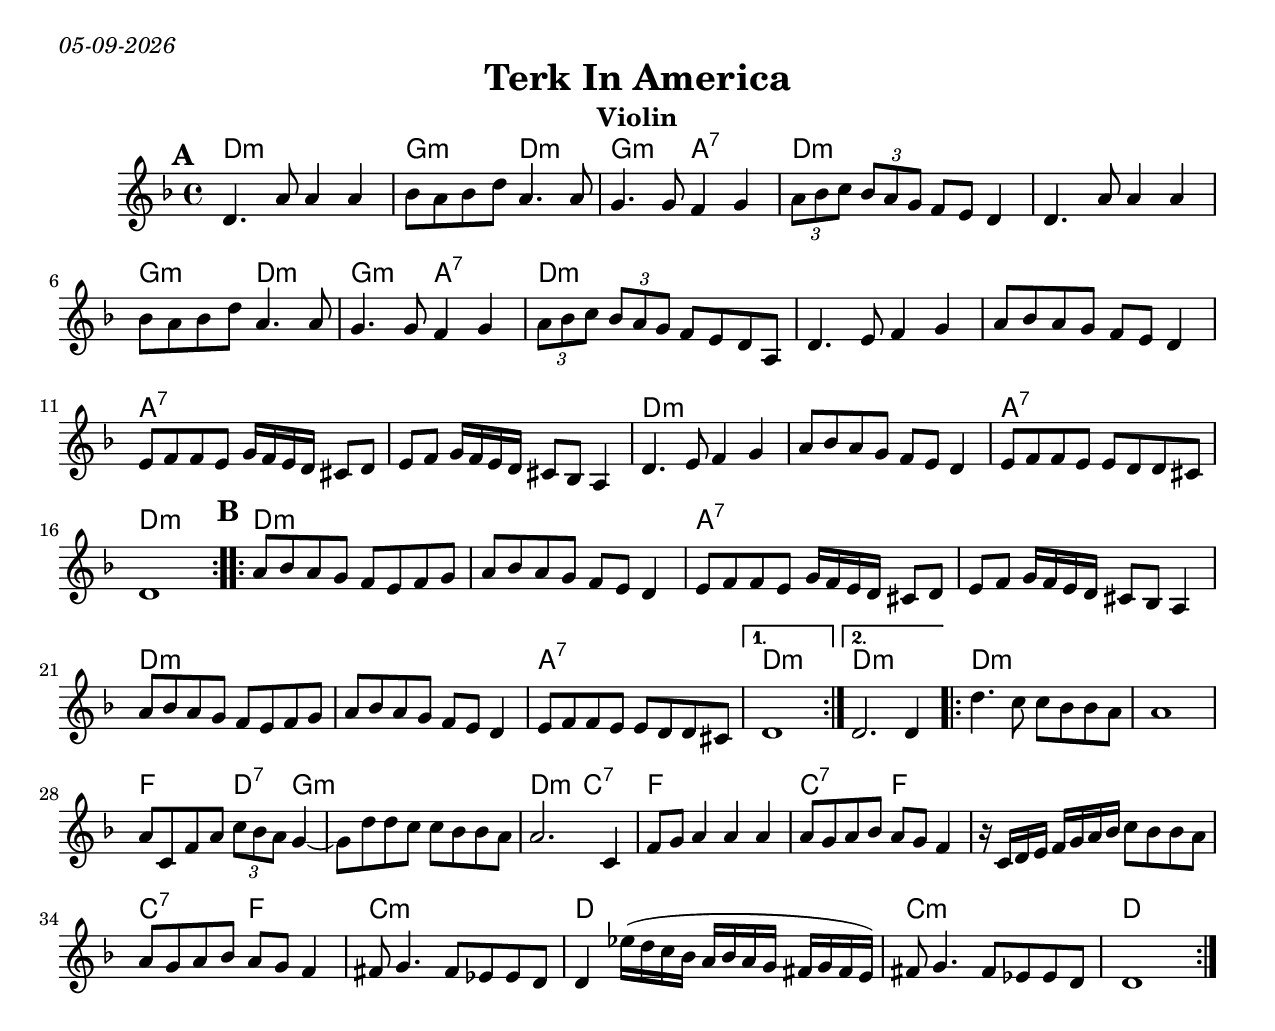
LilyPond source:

\version "2.20.0"
\include "english.ly"
\paper{
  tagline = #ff
  print-all-headers = ##t
  #(set-paper-size "letter")
}
date = #(strftime "%d-%m-%Y" (localtime (current-time)))

\markup{ \italic{ \date }  }

%\markup{ Got something to say? }

global = {
  \clef treble
  \key d \minor
  \time 4/4
  \set Score.markFormatter = #format-mark-box-alphabet
}

%#################################### Melody ########################
%melody =  \transpose c d \relative c' {  %transpose for clarinet
melody = \relative c' {
  \global
  %\partial 4 g4    %lead in notes

  \repeat volta 2{
   \mark \default
   d4. a'8 a4 a
   bf8 a bf d a4. a8
   g4. g8 f4 g
   \times 2/3{a8 bf c} \times 2/3{bf a g} f e d4

   d4. a'8 a4 a
   bf8 a bf d a4. a8
   g4. g8 f4 g
   \times 2/3{a8 bf c} \times 2/3{bf a g} f e d a

   d4. e8 f4 g
   a8 bf a g f e d4
   e8 f f e g16 f e d cs8 d |
   e8 f g16 f e d cs8 bf a4

   d4. e8 f4 g
   a8 bf a g f e d4
   e8 f f e e d d cs
   d1
  }


  \repeat volta 2{
   \mark \default
   a'8 bf a g f e f g
   a8 bf a g f e d4
   e8 f f e g16 f e d cs8 d

   e8 f g16 f e d cs8 bf a4|
   a'8 bf a g f e f g|
   a8 bf a g f e d4|
   e8 f f e e d d cs
  }
   \alternative {
     {d1 }
     {d2. d4 }
   }

  \repeat volta 2{
  d'4. c8 c bf bf a
  a1
  a8 c, f a \times 2/3{c bf a} g4~
  g8 d' d c c bf bf a

  a2. c,4
  f8 g a4 a a|
  a8 g a bf a g f4
  r16 c d e  f g a bf c8 bf bf a

  a8 g a bf a g f4
  fs8 g4. fs8 ef ef d
  d4 ef'16( d c bf a bf a g fs g fs e)
  fs8 g4. fs8 ef ef d
  d1
  }
}
%################################# Lyrics #####################
%\addlyrics{ \set stanza = #"1. " }
%################################# Chords #######################
harmonies = \chordmode {
  d1:m
  g2:m
  d2:m
  g2:m a2:7
  d1*2:m
  g2:m d2:m
  g2:m a2:7
  d1*3:m
  a1*2:7
  d1*2:m
  a1:7
  d1:m
  %b
  d1*2:m
  a1*2:7
  d1*2:m
  a1:7
  d1:m
  d1:m
  %
  d1*2:m
  f2 d4:7 g4*5:m
  d2:m c2:7
  f1
  c2:7 f2*3

  c2:7 f2
  c1:m
  d1
  c1:m
  d1

}

\score {
  % transpose score below
  %\transpose c d
  <<
    \new ChordNames {
      \set chordChanges = ##f
      \harmonies
    }
    \new Staff   \melody
  >>
  \header{
    title= "Terk In America"
    subtitle=""
    composer= ""
    instrument = "Violin"
    arranger= ""
  }
  \layout{indent = 1.0\cm}
  \midi {
    \tempo 4 = 120

    % \midi { }
  }
}
%{
% more verses:
\markup{}
\markup {
  \font-size #2
  \fill-line {
    \hspace #0.1 % distance from left margin
    \column {
      \line { "1."
	\column {
	  ""
	}
      }
      \hspace #0.2 % vertical distance between verses
      \line { "2."
	\column {
	 ""
	}
      }
    }
    \hspace #0.1  % horiz. distance between columns
    \column {
      \line { "3."
	\column {
	  ""
	}
      }
      \hspace #0.2 % distance between verses
      \line { "4."
	\column {
	 ""
	}
      }
    }
    \hspace #0.1 % distance to right margin
  }
}

%}
